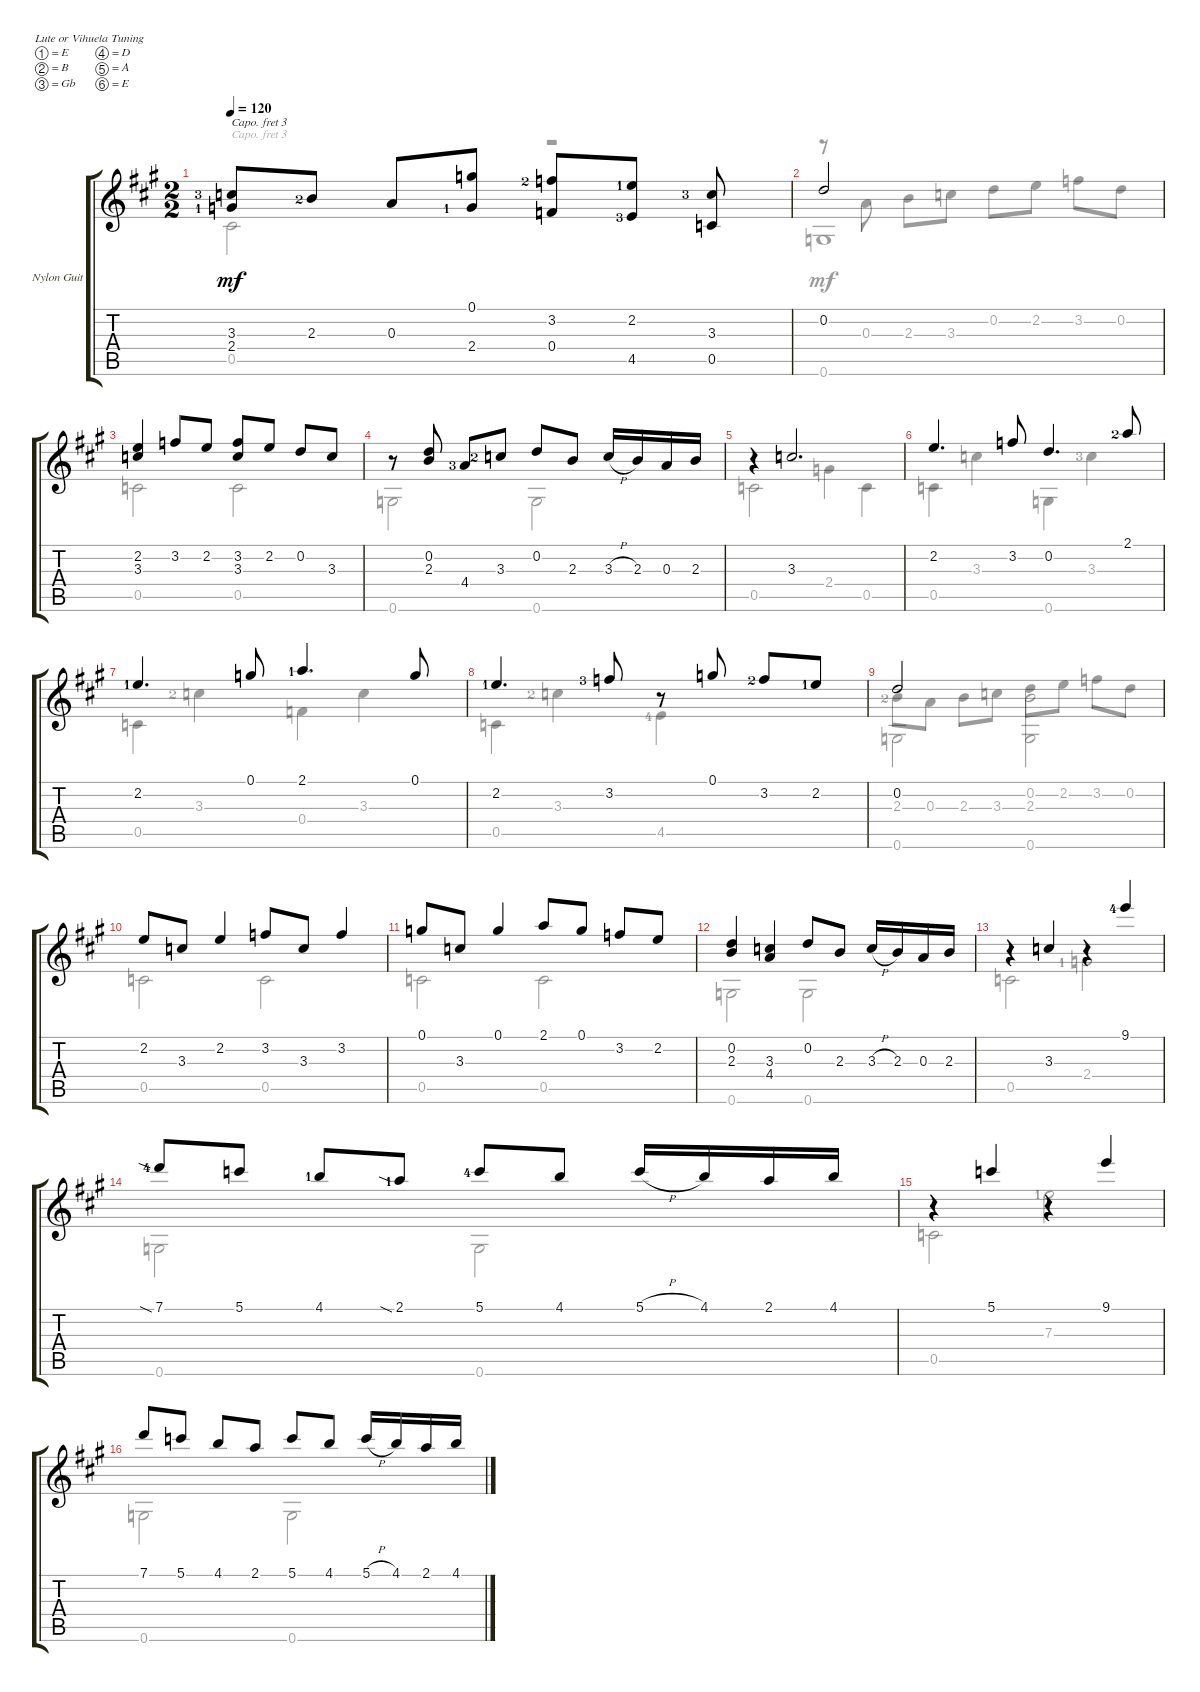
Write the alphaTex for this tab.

\defaultSystemsLayout 4
\bracketExtendMode groupsimilarinstruments
\firstSystemTrackNameOrientation horizontal
\otherSystemsTrackNameOrientation horizontal
\track ("Nylon Guitar" "Nylon Guit") {instrument acousticguitarsteel}
\staff {score tabs}
\capo 3
\tuning (E4 B3 Gb3 D3 A2 E2)
\voice
\ts (2 2)
\tempo 120
\clef g2
\ks a
(3.3{lf 4} 2.4{lf 2}).8{dy mf} 2.3{lf 3}.8 0.3.8 (0.1 2.4{lf 2}).8 (0.4 3.2{lf 3}).8 (2.2{lf 2} 4.5{lf 4}).8 (0.5 3.3{lf 4}).8 |
0.2.2 |
(2.2 3.3).4 3.2.8 2.2.8 (3.2 3.3).8 2.2.8 0.2.8 3.3.8 |
r.8 (2.3 0.2).8 4.4{lf 4}.8 3.3{lf 3}.8 0.2.8 2.3.8 3.3{h}.16 2.3.16 0.3.16 2.3.16 |
r.4 3.3.2{d} |
2.2.4{d} 3.2.8 0.2.4{d} 2.1{lf 3}.8 |
2.2{lf 2}.4{d} 0.1.8 2.1{lf 2}.4{d} 0.1.8 |
2.2{lf 2}.4{d} 3.2{lf 4}.8 r.8 0.1.8 3.2{lf 3}.8 2.2{lf 2}.8 |
0.2.2 |
2.2.8 3.3.8 2.2.4 3.2.8 3.3.8 3.2.4 |
0.1.8 3.3.8 0.1.4 2.1.8 0.1.8 3.2.8 2.2.8 |
(0.2 2.3).4 (3.3 4.4).4 0.2.8 2.3.8 3.3{h}.16 2.3.16 0.3.16 2.3.16 |
r.4 3.3.4 r.4 9.1{lf 5}.4 |
7.1{sia lf 5}.8 5.1.8 4.1{lf 2}.8 2.1{sia lf 2}.8 5.1{lf 5}.8 4.1.8 5.1{h}.16 4.1.16 2.1.16 4.1.16 |
r.4 5.1.4 r.4 9.1.4 |
7.1.8 5.1.8 4.1.8 2.1.8 5.1.8 4.1.8 5.1{h}.16 4.1.16 2.1.16 4.1.16
\voice
\clef g2
\ottava regular
\simile none
\ks a
0.5.2{dy mf} r.2 |
r.8 0.3.8 2.3.8 3.3.8 0.2.8 2.2.8 3.2.8 0.2.8 |
0.5.2 0.5.2 |
0.6.2 0.6.2 |
0.5.2 2.4.4 0.5.4 |
0.5.4 3.3.4 0.6.4 3.3{lf 4}.4 |
0.5.4 3.3{lf 3}.4 0.4.4 3.3.4 |
0.5.4 3.3{lf 3}.4 4.5{lf 5}.4 |
2.3{lf 3}.8 0.3.8 2.3.8 3.3.8 0.2.8 2.2.8 3.2.8 0.2.8 |
0.5.2 0.5.2 |
0.5.2 0.5.2 |
0.6.2 0.6.2 |
0.5.2 2.4{lf 2}.2 |
0.6.2 0.6.2 |
0.5.2 7.3{lf 2}.2 |
0.6.2 0.6.2
\voice
\clef g2
\ottava regular
\simile none
\ks a
|
0.6.1 |
|
|
|
|
|
|
0.6.2 (0.6 2.3).2 |
|
|
|
|
|
|
